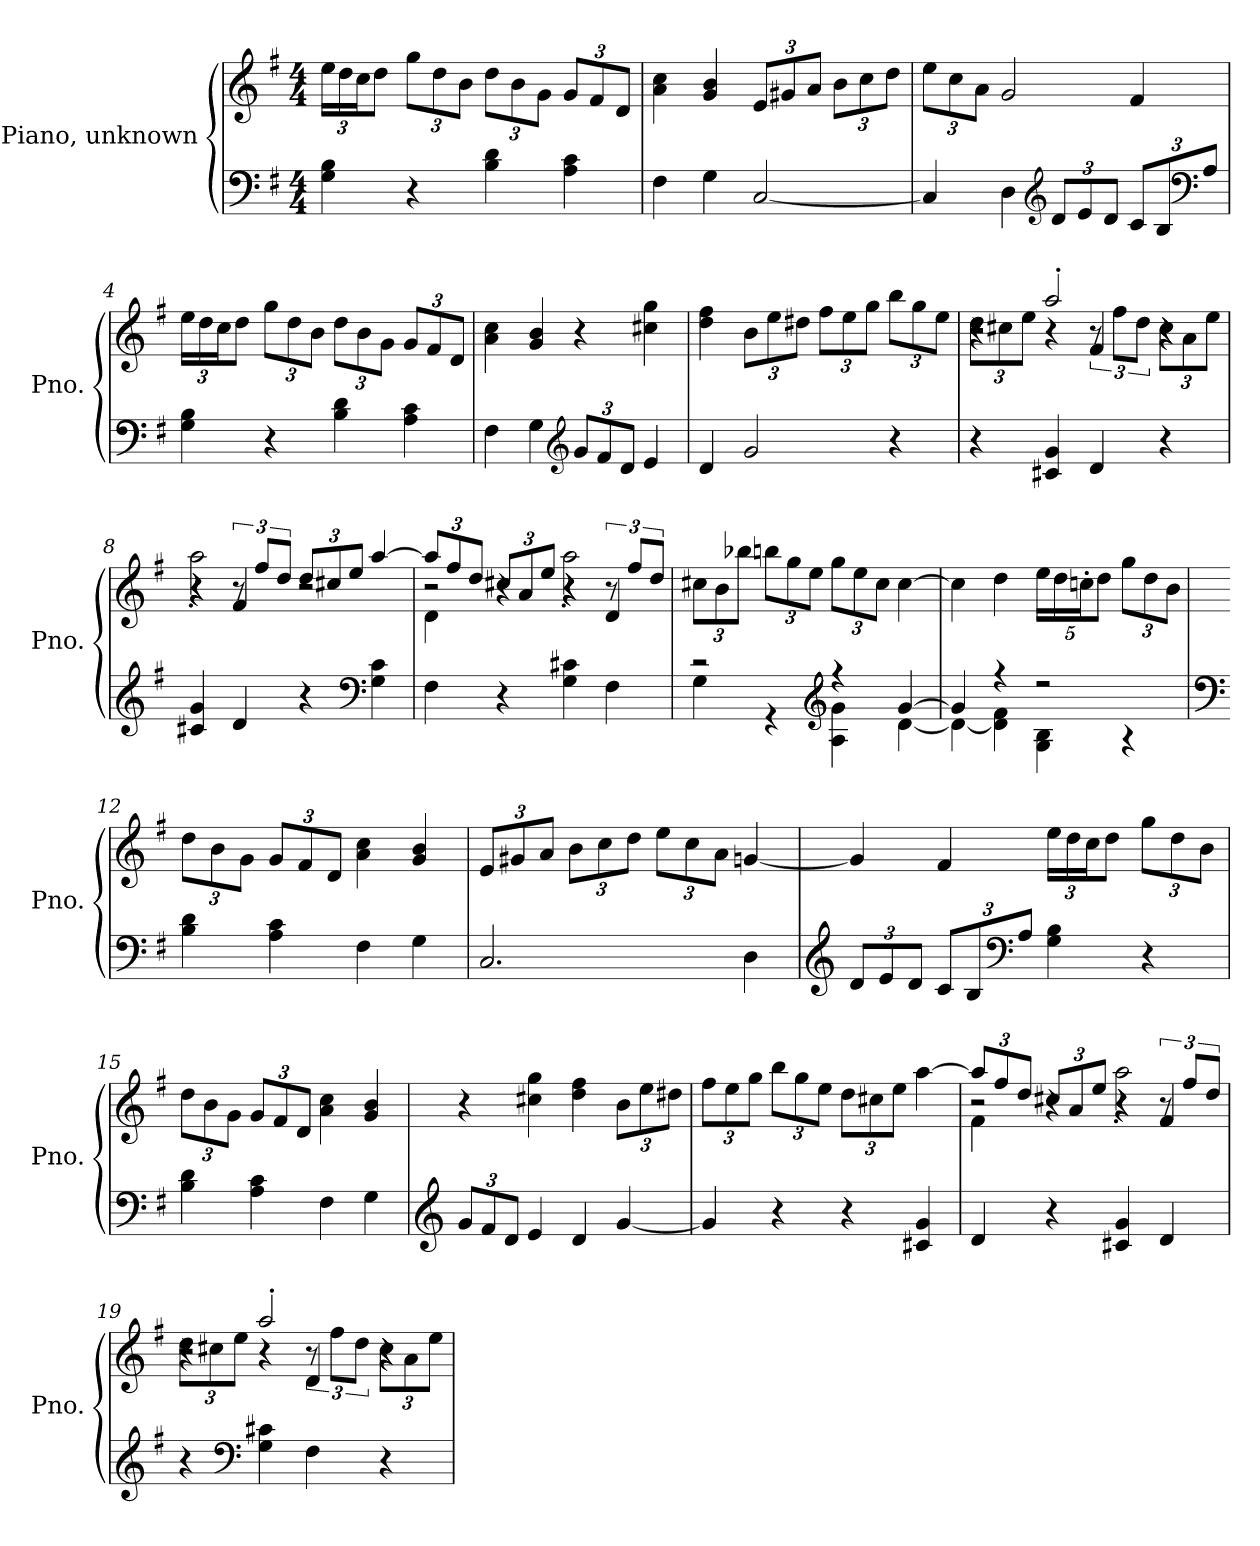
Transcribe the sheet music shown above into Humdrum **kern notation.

**kern	**kern
*part1	*part1
*staff2	*staff1
*I"Piano, unknown	*
*I'Pno.	*
*clefF4	*clefG2
*k[f#]	*k[f#]
*M4/4	*M4/4
*MM120	*MM120
*	*Xbrackettup
=1	=1
4G\ 4B\	24ee\LL
.	24dd\
.	24cc\J
.	8dd\J
4r	12gg\L
.	12dd\
.	12b\J
4B\ 4d\	12dd\L
.	12b\
.	12g\J
4A\ 4c\	12g/L
.	12f#/
.	12d/J
=2	=2
4F#\	4a\ 4cc\
4G\	4g/ 4b/
[2C/	12e/L
.	12g#X/
.	12a/J
.	12b\L
.	12cc\
.	12dd\J
=3	=3
4C/]	12ee\L
.	12cc\
.	12a\J
4D\	2g/
*clefG2	*
*Xbrackettup	*
12d/L	.
12e/	.
12d/J	.
12c/L	4f#/
12B/	.
*clefF4	*
12A/J	.
!!LO:LB:g=z
=4	=4
4G\ 4B\	24ee\LL
.	24dd\
.	24cc\J
.	8dd\J
4r	12gg\L
.	12dd\
.	12b\J
4B\ 4d\	12dd\L
.	12b\
.	12g\J
4A\ 4c\	12g/L
.	12f#/
.	12d/J
=5	=5
4F#\	4a\ 4cc\
4G\	4g/ 4b/
*clefG2	*
12g/L	4r
12f#/	.
12d/J	.
4e/	4cc#X\ 4gg\
=6	=6
4d/	4dd\ 4ff#\
2g/	12b\L
.	12ee\
.	12dd#X\J
.	12ff#\L
.	12ee\
.	12gg\J
4r	12bb\L
.	12gg\
.	12ee\J
=7	=7
*	*^
*	*	*^
4r	4r	12dd\L	2r
.	.	12cc#X\	.
.	.	12ee\J	.
4c#X/ 4g/	2aa'/	4r	.
*	*	*brackettup	*
4d/	.	12r	4f#/
.	.	12ff#\L	.
.	.	12dd\J	.
*	*	*Xbrackettup	*
4r	4r	12cc#\L	4r
.	.	12a\	.
.	.	12ee\J	.
!!LO:LB:g=z	!!	!!
=8	=8	=8	=8
4c#X/ 4g/	4r	2aa'\	4r
*	*brackettup	*	*
4d/	12r	.	4f#/
.	12ff#/L	.	.
.	12dd/J	.	.
*	*Xbrackettup	*	*
4r	12dd/L	2r	2r
.	12cc#X/	.	.
.	12ee/J	.	.
*clefF4	*	*	*
4G\ 4c#\	[4aa/	.	.
=9	=9	=9	=9
4F#\	12aa/L]	4d\	2r
.	12ff#/	.	.
.	12dd/J	.	.
4r	12cc#X/L	4r	.
.	12a/	.	.
.	12ee/J	.	.
4G\ 4c#X\	4r	2aa'\	4r
*	*brackettup	*	*
4F#\	12r	.	4d/
.	12ff#/L	.	.
.	12dd/J	.	.
*	*v	*v	*v
=10	=10
*^	*
*	*	*Xbrackettup
2r	4G\	12cc#X\L
.	.	12b\
.	.	12bb-X\J
.	4r	12bbn\L
.	.	12gg\
.	.	12ee\J
*clefG2	*	*
4r	4A\ 4g\	12gg\L
.	.	12ee\
.	.	12cc#\J
[4g/	[4d\	[4cc#\
!!LO:LB:g=z
=11	=11	=11
4g/]	4d\_	4cc#\]
4r	4d\] 4f#\	4dd\
2r	4G\ 4B\	20ee\LL
.	.	20dd\
.	.	20ccn'\J
.	.	10dd\J
.	4r	12gg\L
.	.	12dd\
.	.	12b\J
*v	*v	*
=12	=12
*clefF4	*
4B\ 4d\	12dd\L
.	12b\
.	12g\J
4A\ 4c\	12g/L
.	12f#/
.	12d/J
4F#\	4a\ 4cc\
4G\	4g/ 4b/
=13	=13
2.C/	12e/L
.	12g#X/
.	12a/J
.	12b\L
.	12cc\
.	12dd\J
.	12ee\L
.	12cc\
.	12a\J
4D\	[4gn/
!!LO:LB:g=z
=14	=14
*clefG2	*
12d/L	4g/]
12e/	.
12d/J	.
12c/L	4f#/
12B/	.
*clefF4	*
12A/J	.
4G\ 4B\	24ee\LL
.	24dd\
.	24cc\J
.	8dd\J
4r	12gg\L
.	12dd\
.	12b\J
=15	=15
4B\ 4d\	12dd\L
.	12b\
.	12g\J
4A\ 4c\	12g/L
.	12f#/
.	12d/J
4F#\	4a\ 4cc\
4G\	4g/ 4b/
=16	=16
*clefG2	*
12g/L	4r
12f#/	.
12d/J	.
4e/	4cc#X\ 4gg\
4d/	4dd\ 4ff#\
[4g/	12b\L
.	12ee\
.	12dd#X\J
=17	=17
4g/]	12ff#\L
.	12ee\
.	12gg\J
4r	12bb\L
.	12gg\
.	12ee\J
4r	12dd\L
.	12cc#X\
.	12ee\J
4c#X/ 4g/	[4aa\
!!LO:LB:g=z
=18	=18
*	*^
*	*	*^
4d/	12aa/L]	4f#\	2r
.	12ff#/	.	.
.	12dd/J	.	.
4r	12cc#X/L	4r	.
.	12a/	.	.
.	12ee/J	.	.
4c#X/ 4g/	4r	2aa'\	4r
*	*brackettup	*	*
4d/	12r	.	4f#/
.	12ff#/L	.	.
.	12dd/J	.	.
=19	=19	=19	=19
*	*	*Xbrackettup	*
4r	4r	12dd\L	2r
.	.	12cc#X\	.
.	.	12ee\J	.
*clefF4	*	*	*
4G\ 4c#X\	2aa'/	4r	.
*	*	*brackettup	*
4F#\	.	12r	4d/
.	.	12ff#\L	.
.	.	12dd\J	.
*	*	*Xbrackettup	*
4r	4r	12cc#\L	4r
.	.	12a\	.
.	.	12ee\J	.
*	*v	*v	*v
=	=
*-	*-
